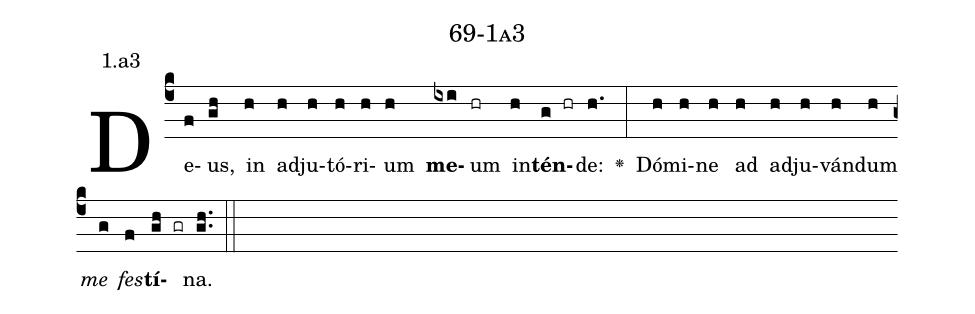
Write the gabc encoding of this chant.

name: 69-1a3;
annotation: 1.a3;
%%
(c4)De(f)us,(gh) in(h) ad(h)ju(h)tó(h)ri(h)um(h) <b>me</b>(ixi)um(hr) in(h)<b>tén</b>(g hr)de:(h.) <v>\greheightstar</v>(:) Dó(h)mi(h)ne(h) ad(h) ad(h)ju(h)ván(h)dum(h) <i>me</i>(g) <i>fes</i>(f)<b>tí</b>(gh gr)na.(gh..) (::)


%E(h) u(h) o(g) u(f) a(gh) e.(gh..) (::)
